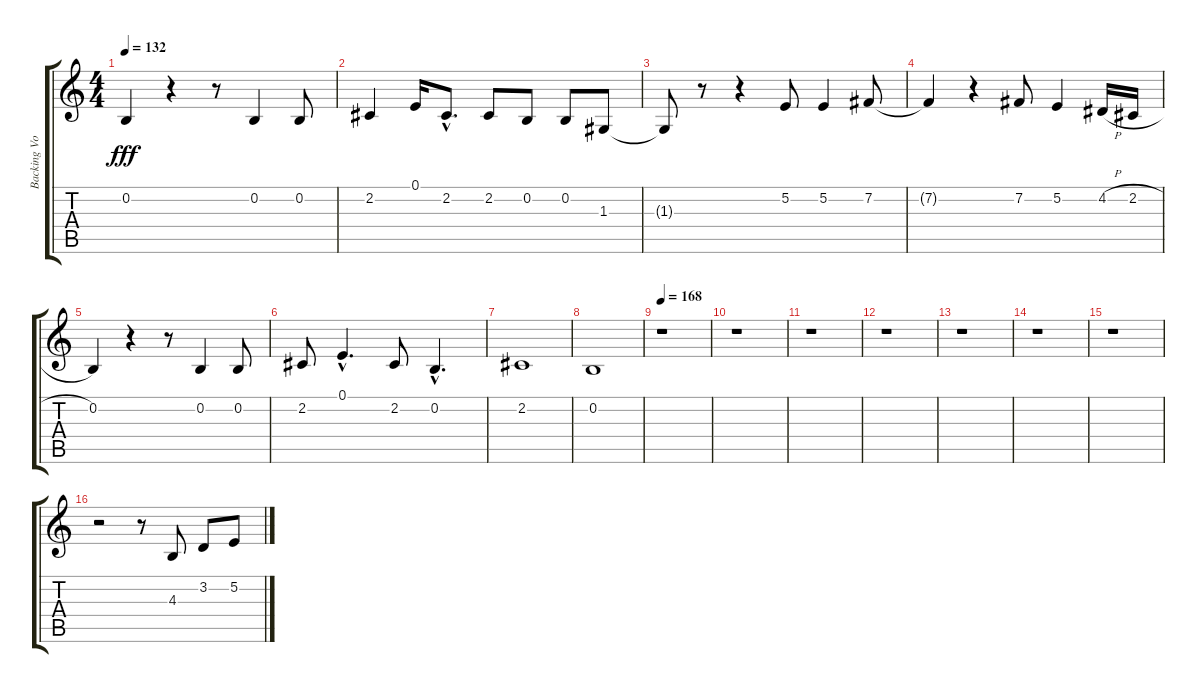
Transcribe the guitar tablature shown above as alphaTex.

\track ("Backing Vocals" "Backing Vo") {instrument tenorsax}
\staff {score tabs}
\tuning (E4 B3 G3 D3 A2 E2) {hide}
\ts (4 4)
\tempo 132
\clef g2
\ks c
0.2.4{dy fff} r.4 r.8 0.2.4 0.2.8 |
2.2.4 0.1.16 2.2{hac}.8{d} 2.2.8 0.2.8 0.2.8 1.3.8 |
1.3{t}.8 r.8 r.4 5.2.8 5.2.4 7.2.8 |
7.2{t}.4 r.4 7.2.8 5.2.4 4.2{h}.16 2.2{h}.16 |
0.2.4 r.4 r.8 0.2.4 0.2.8 |
2.2.8 0.1{hac}.4{d} 2.2.8 0.2{hac}.4{d} |
2.2.1 |
0.2.1 |
\tempo 168
r.1 |
r.1 |
r.1 |
r.1 |
r.1 |
r.1 |
r.1 |
r.2 r.8 4.3.8 3.2.8 5.2.8
